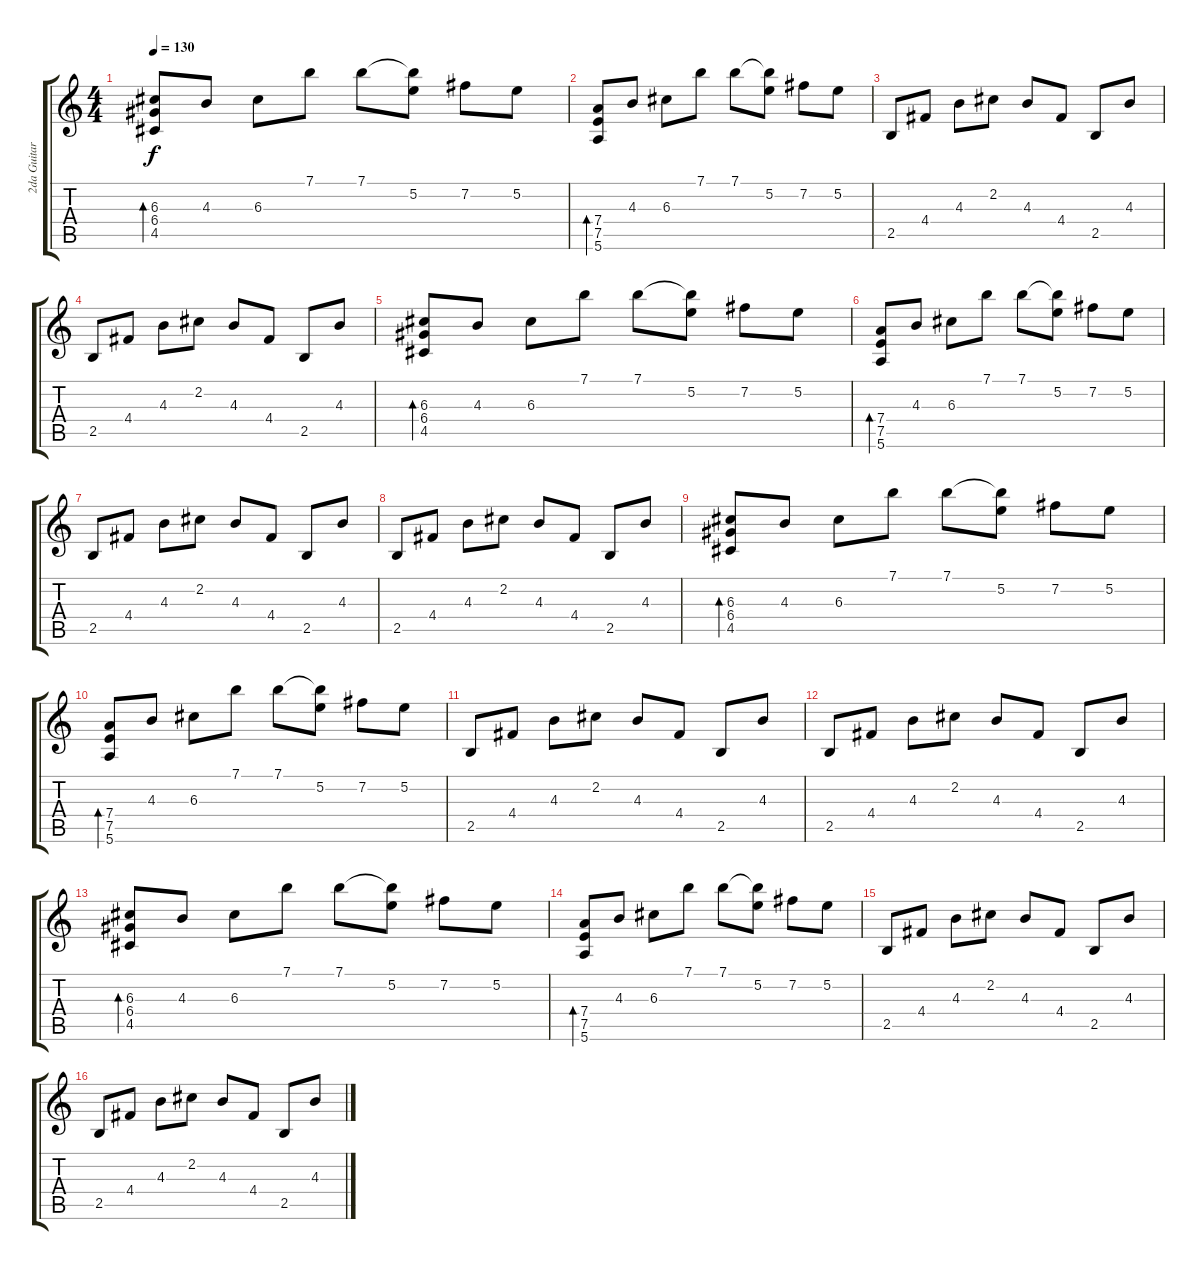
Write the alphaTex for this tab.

\track ("2da Guitarra" "2da Guitar") {instrument electricguitarclean}
\staff {score tabs}
\tuning (E4 B3 G3 D3 A2 E2) {hide}
\ts (4 4)
\tempo 130
\clef g2
\ks c
(6.3 6.4 4.5).8{bd 240 dy f} 4.3.8 6.3.8 7.1.8 7.1.8 (7.1{t} 5.2).8 7.2.8 5.2.8 |
(7.4 7.5 5.6).8{bd 240} 4.3.8 6.3.8 7.1.8 7.1.8 (7.1{t} 5.2).8 7.2.8 5.2.8 |
2.5.8 4.4.8 4.3.8 2.2.8 4.3.8 4.4.8 2.5.8 4.3.8 |
2.5.8 4.4.8 4.3.8 2.2.8 4.3.8 4.4.8 2.5.8 4.3.8 |
(6.3 6.4 4.5).8{bd 240} 4.3.8 6.3.8 7.1.8 7.1.8 (7.1{t} 5.2).8 7.2.8 5.2.8 |
(7.4 7.5 5.6).8{bd 240} 4.3.8 6.3.8 7.1.8 7.1.8 (7.1{t} 5.2).8 7.2.8 5.2.8 |
2.5.8 4.4.8 4.3.8 2.2.8 4.3.8 4.4.8 2.5.8 4.3.8 |
2.5.8 4.4.8 4.3.8 2.2.8 4.3.8 4.4.8 2.5.8 4.3.8 |
(6.3 6.4 4.5).8{bd 240} 4.3.8 6.3.8 7.1.8 7.1.8 (7.1{t} 5.2).8 7.2.8 5.2.8 |
(7.4 7.5 5.6).8{bd 240} 4.3.8 6.3.8 7.1.8 7.1.8 (7.1{t} 5.2).8 7.2.8 5.2.8 |
2.5.8 4.4.8 4.3.8 2.2.8 4.3.8 4.4.8 2.5.8 4.3.8 |
2.5.8 4.4.8 4.3.8 2.2.8 4.3.8 4.4.8 2.5.8 4.3.8 |
(6.3 6.4 4.5).8{bd 240} 4.3.8 6.3.8 7.1.8 7.1.8 (7.1{t} 5.2).8 7.2.8 5.2.8 |
(7.4 7.5 5.6).8{bd 240} 4.3.8 6.3.8 7.1.8 7.1.8 (7.1{t} 5.2).8 7.2.8 5.2.8 |
2.5.8 4.4.8 4.3.8 2.2.8 4.3.8 4.4.8 2.5.8 4.3.8 |
2.5.8 4.4.8 4.3.8 2.2.8 4.3.8 4.4.8 2.5.8 4.3.8
